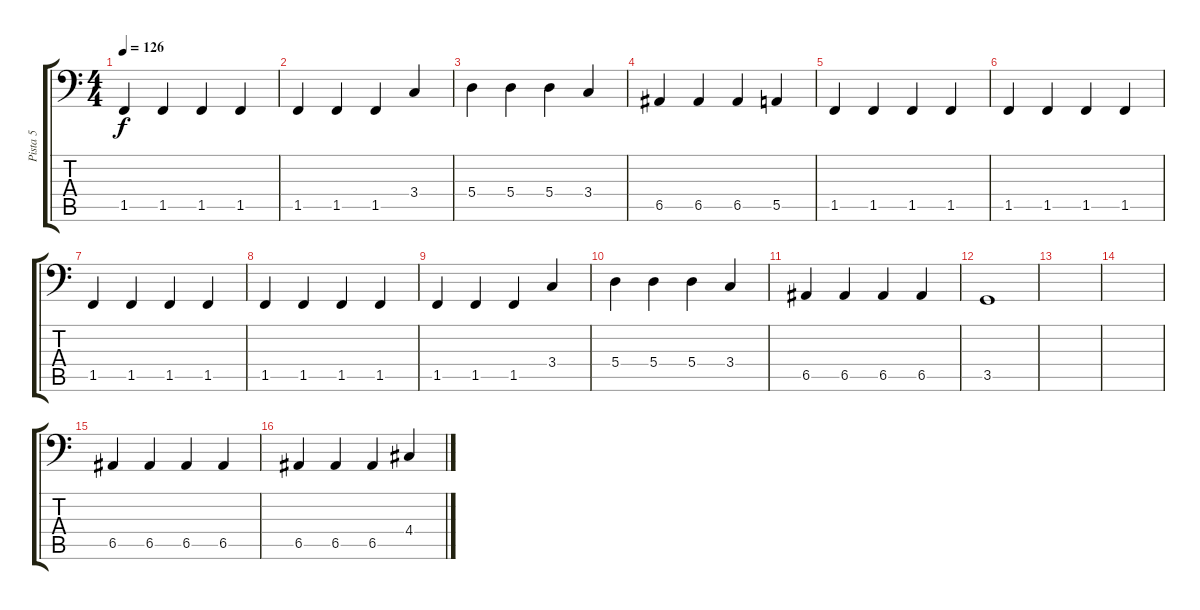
\track ("Pista 5" "Pista 5") {instrument electricbassfinger}
\staff {score tabs}
\tuning (C3 G2 D2 A1 E1 B0) {hide}
\ts (4 4)
\tempo 126
\clef f4
\ks c
1.5.4{dy f} 1.5.4 1.5.4 1.5.4 |
1.5.4 1.5.4 1.5.4 3.4.4 |
5.4.4 5.4.4 5.4.4 3.4.4 |
6.5.4 6.5.4 6.5.4 5.5.4 |
1.5.4 1.5.4 1.5.4 1.5.4 |
1.5.4 1.5.4 1.5.4 1.5.4 |
1.5.4 1.5.4 1.5.4 1.5.4 |
1.5.4 1.5.4 1.5.4 1.5.4 |
1.5.4 1.5.4 1.5.4 3.4.4 |
5.4.4 5.4.4 5.4.4 3.4.4 |
6.5.4 6.5.4 6.5.4 6.5.4 |
3.5.1 |
|
|
6.5.4 6.5.4 6.5.4 6.5.4 |
6.5.4 6.5.4 6.5.4 4.4.4
